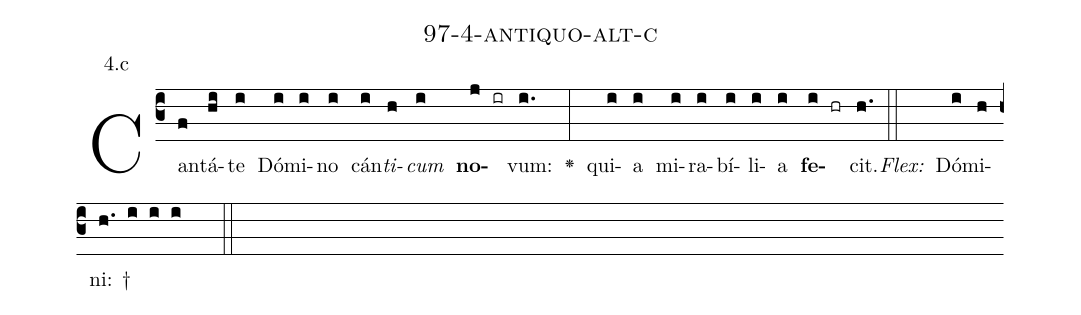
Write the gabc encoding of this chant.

name: 97-4-antiquo-alt-c;
annotation: 4.c;
%%
(c3)Can(f)tá(hi)te(i) Dó(i)mi(i)no(i) cán(i)<i>ti</i>(h)<i>cum</i>(i) <b>no</b>(j ir)vum:(i.) <v>\greheightstar</v>(:) qui(i)a(i) mi(i)ra(i)bí(i)li(i)a(i) <b>fe</b>(i hr)cit.(h.) (::)
<i>Flex:</i>()  Dó(i)mi(h)ni: †(h. i i i  ::)

%E(i) u(i) o(i) u(i) a(i) e.(h.) (::)
